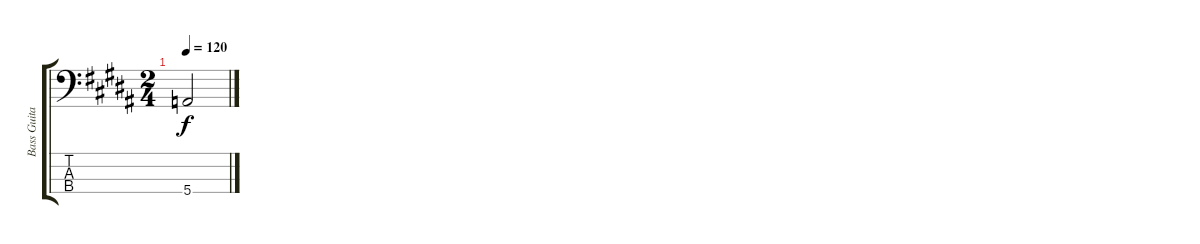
\track ("Bass Guitar" "Bass Guita") {instrument electricbassfinger}
\staff {score tabs}
\tuning (G2 D2 A1 E1) {hide}
\ts (2 4)
\tempo 120
\clef f4
\ks b
5.4{t}.2{dy f}
